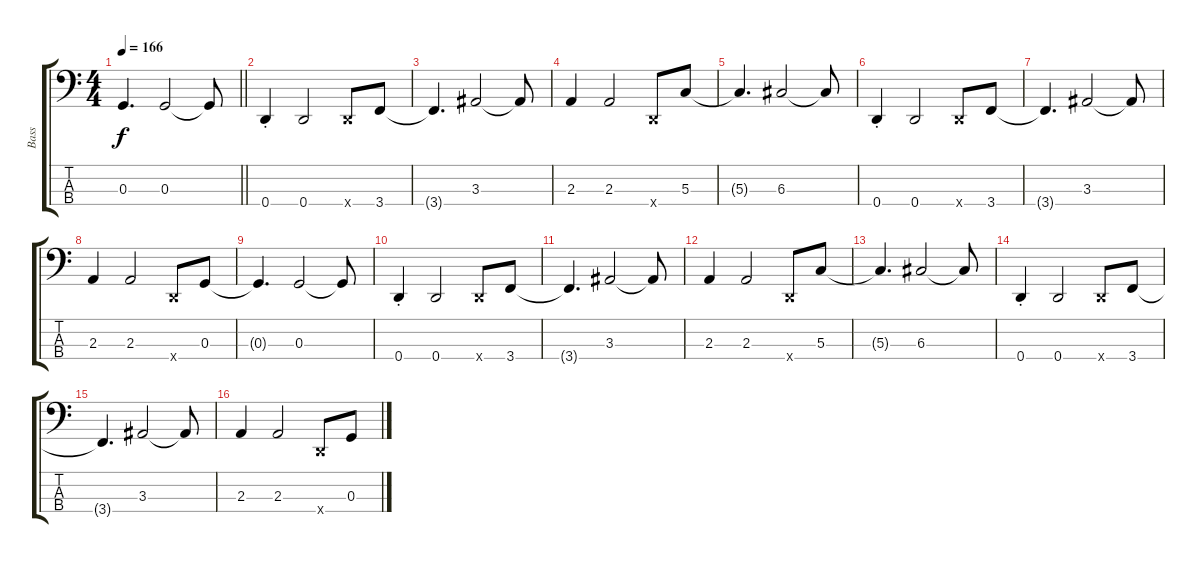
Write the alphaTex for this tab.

\track ("Bass" "Bass") {instrument electricbasspick}
\staff {score tabs}
\tuning (F2 C2 G1 D1) {hide}
\ts (4 4)
\tempo 166
\clef f4
\barLineRight lightlight
\ks c
0.3{t}.4{d dy f} 0.3.2 0.3{t}.8 |
0.4{st}.4 0.4.2 0.4{x}.8 3.4.8 |
3.4{t}.4{d} 3.3.2 3.3{t}.8 |
2.3.4 2.3.2 0.4{x}.8 5.3.8 |
5.3{t}.4{d} 6.3.2 6.3{t}.8 |
0.4{st}.4 0.4.2 0.4{x}.8 3.4.8 |
3.4{t}.4{d} 3.3.2 3.3{t}.8 |
2.3.4 2.3.2 0.4{x}.8 0.3.8 |
0.3{t}.4{d} 0.3.2 0.3{t}.8 |
0.4{st}.4 0.4.2 0.4{x}.8 3.4.8 |
3.4{t}.4{d} 3.3.2 3.3{t}.8 |
2.3.4 2.3.2 0.4{x}.8 5.3.8 |
5.3{t}.4{d} 6.3.2 6.3{t}.8 |
0.4{st}.4 0.4.2 0.4{x}.8 3.4.8 |
3.4{t}.4{d} 3.3.2 3.3{t}.8 |
2.3.4 2.3.2 0.4{x}.8 0.3.8
